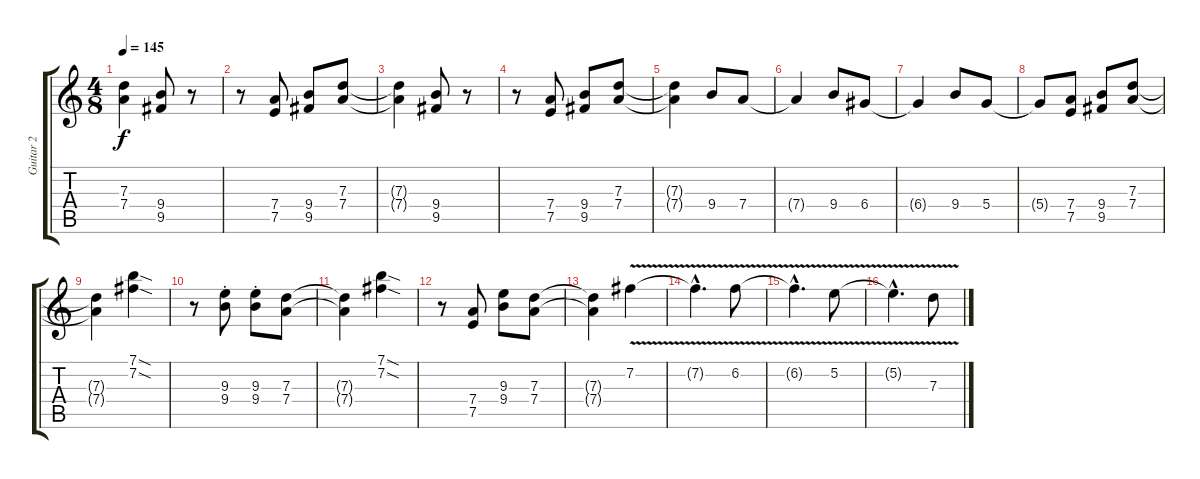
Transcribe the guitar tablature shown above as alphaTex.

\track ("Guitar 2" "Guitar 2") {instrument overdrivenguitar}
\staff {score tabs}
\tuning (E4 B3 G3 D3 A2 E2) {hide}
\ts (4 8)
\tempo 145
\clef g2
\ks c
(7.3{t} 7.4{t}).4{dy f} (9.4 9.5).8 r.8 |
r.8 (7.4 7.5).8 (9.4 9.5).8 (7.3 7.4).8 |
(7.3{t} 7.4{t}).4 (9.4 9.5).8 r.8 |
r.8 (7.4 7.5).8 (9.4 9.5).8 (7.3 7.4).8 |
(7.3{t} 7.4{t}).4 9.4.8 7.4.8 |
7.4{t}.4 9.4.8 6.4.8 |
6.4{t}.4 9.4.8 5.4.8 |
5.4{t}.8 (7.4 7.5).8 (9.4 9.5).8 (7.3 7.4).8 |
(7.3{t} 7.4{t}).4 (7.1{sod} 7.2{sod}).4 |
r.8 (9.3{st} 9.4{st}).8 (9.3{st} 9.4{st}).8 (7.3 7.4).8 |
(7.3{t} 7.4{t}).4 (7.1{sod} 7.2{sod}).4 |
r.8 (7.4 7.5).8 (9.3 9.4).8 (7.3 7.4).8 |
(7.3{t} 7.4{t}).4 7.2{v}.4 |
7.2{hac t}.4{d} 6.2{v}.8 |
6.2{hac t}.4{d} 5.2{v}.8 |
5.2{hac t}.4{d} 7.3{v}.8
